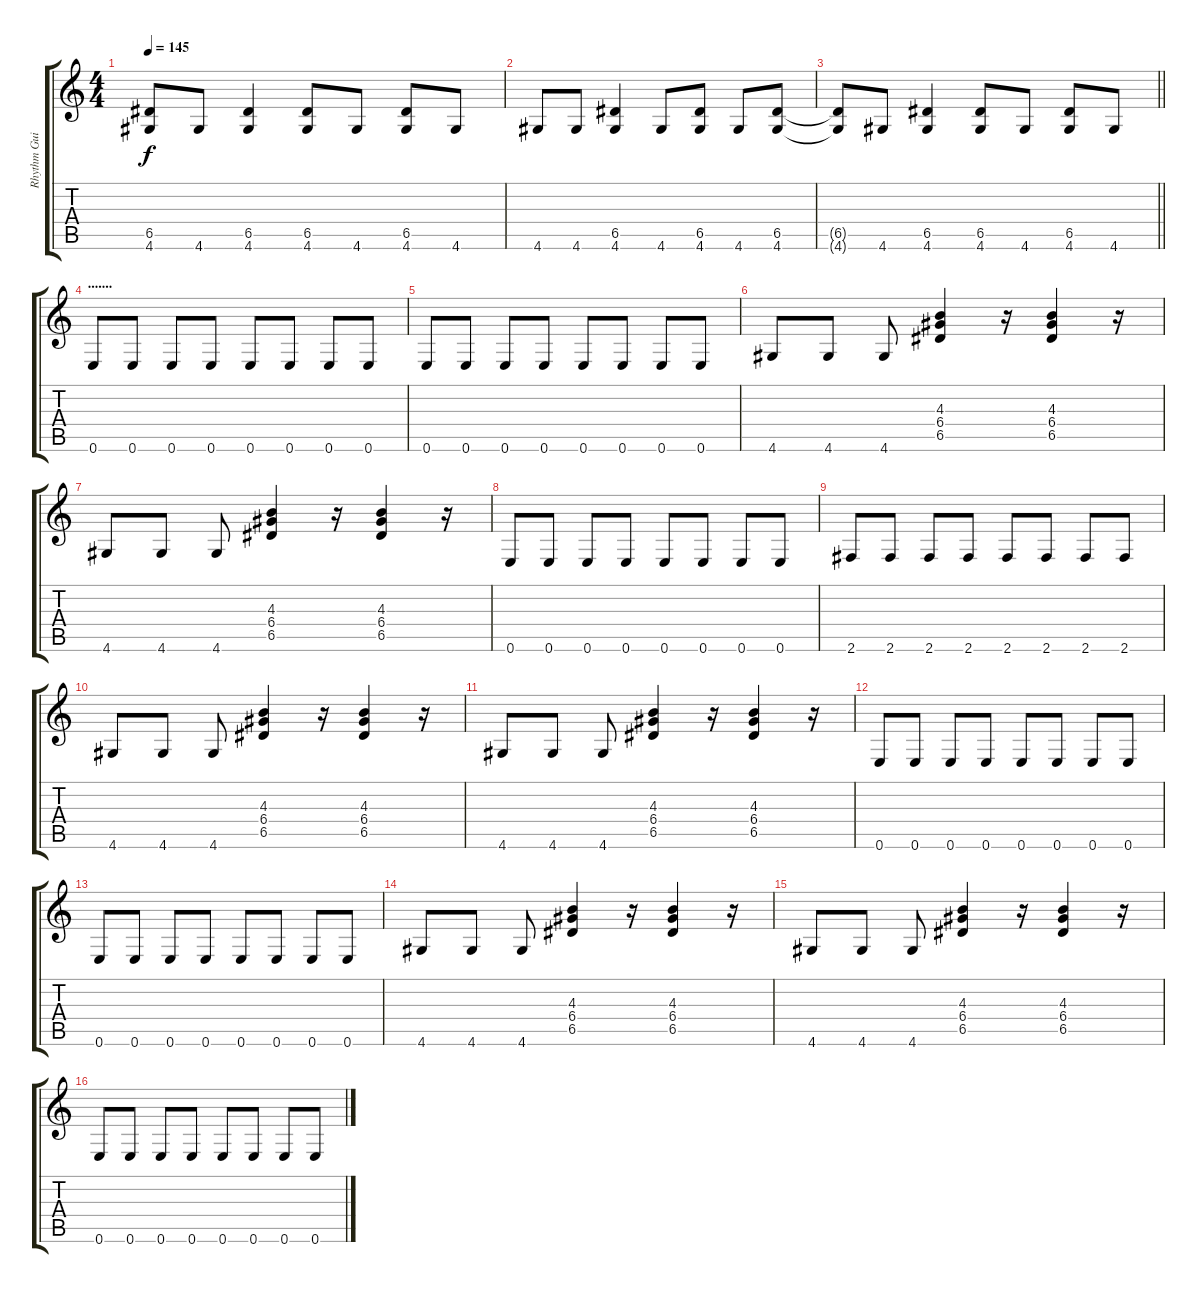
\track ("Rhythm Guitar 1" "Rhythm Gui") {instrument overdrivenguitar}
\staff {score tabs}
\tuning (E4 B3 G3 D3 A2 E2) {hide}
\ts (4 4)
\tempo 145
\clef g2
\ks c
(6.5{t} 4.6{t}).8{dy f} 4.6.8 (6.5 4.6).4 (6.5 4.6).8 4.6.8 (6.5 4.6).8 4.6.8 |
4.6.8 4.6.8 (6.5 4.6).4 4.6.8 (6.5 4.6).8 4.6.8 (6.5 4.6).8 |
\barLineRight lightlight
(6.5{t} 4.6{t}).8 4.6.8 (6.5 4.6).4 (6.5 4.6).8 4.6.8 (6.5 4.6).8 4.6.8 |
\section ("" ".......")
0.6.8 0.6.8 0.6.8 0.6.8 0.6.8 0.6.8 0.6.8 0.6.8 |
0.6.8 0.6.8 0.6.8 0.6.8 0.6.8 0.6.8 0.6.8 0.6.8 |
4.6.8 4.6.8 4.6.8 (4.3 6.4 6.5).4 r.16 (4.3 6.4 6.5).4 r.16 |
4.6.8 4.6.8 4.6.8 (4.3 6.4 6.5).4 r.16 (4.3 6.4 6.5).4 r.16 |
0.6.8 0.6.8 0.6.8 0.6.8 0.6.8 0.6.8 0.6.8 0.6.8 |
2.6.8 2.6.8 2.6.8 2.6.8 2.6.8 2.6.8 2.6.8 2.6.8 |
4.6.8 4.6.8 4.6.8 (4.3 6.4 6.5).4 r.16 (4.3 6.4 6.5).4 r.16 |
4.6.8 4.6.8 4.6.8 (4.3 6.4 6.5).4 r.16 (4.3 6.4 6.5).4 r.16 |
0.6.8 0.6.8 0.6.8 0.6.8 0.6.8 0.6.8 0.6.8 0.6.8 |
0.6.8 0.6.8 0.6.8 0.6.8 0.6.8 0.6.8 0.6.8 0.6.8 |
4.6.8 4.6.8 4.6.8 (4.3 6.4 6.5).4 r.16 (4.3 6.4 6.5).4 r.16 |
4.6.8 4.6.8 4.6.8 (4.3 6.4 6.5).4 r.16 (4.3 6.4 6.5).4 r.16 |
0.6.8 0.6.8 0.6.8 0.6.8 0.6.8 0.6.8 0.6.8 0.6.8
